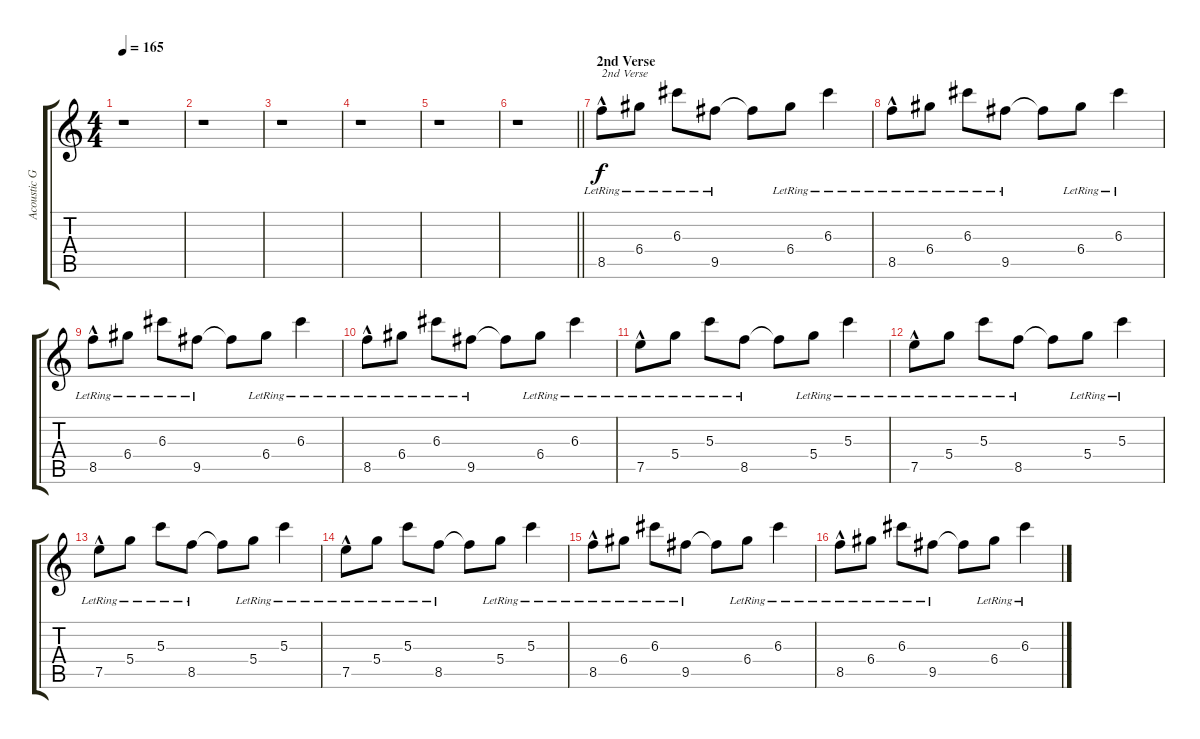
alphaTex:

\track ("Acoustic Gtr." "Acoustic G") {instrument acousticguitarsteel}
\staff {score tabs}
\tuning (E4 B3 G4 D4 A3 E3) {hide}
\ts (4 4)
\tempo 165
\clef g2
\ks c
r.1{dy p} |
r.1 |
r.1 |
r.1 |
r.1 |
\barLineRight lightlight
r.1 |
\section ("" "2nd Verse")
8.5{hac lr}.8{txt "2nd Verse" dy f} 6.4{lr}.8 6.3{lr}.8 9.5{lr}.8 9.5{t}.8 6.4{lr}.8 6.3{lr}.4 |
8.5{hac lr}.8 6.4{lr}.8 6.3{lr}.8 9.5{lr}.8 9.5{t}.8 6.4{lr}.8 6.3{lr}.4 |
8.5{hac lr}.8 6.4{lr}.8 6.3{lr}.8 9.5{lr}.8 9.5{t}.8 6.4{lr}.8 6.3{lr}.4 |
8.5{hac lr}.8 6.4{lr}.8 6.3{lr}.8 9.5{lr}.8 9.5{t}.8 6.4{lr}.8 6.3{lr}.4 |
7.5{hac lr}.8 5.4{lr}.8 5.3{lr}.8 8.5{lr}.8 8.5{t}.8 5.4{lr}.8 5.3{lr}.4 |
7.5{hac lr}.8 5.4{lr}.8 5.3{lr}.8 8.5{lr}.8 8.5{t}.8 5.4{lr}.8 5.3{lr}.4 |
7.5{hac lr}.8 5.4{lr}.8 5.3{lr}.8 8.5{lr}.8 8.5{t}.8 5.4{lr}.8 5.3{lr}.4 |
7.5{hac lr}.8 5.4{lr}.8 5.3{lr}.8 8.5{lr}.8 8.5{t}.8 5.4{lr}.8 5.3{lr}.4 |
8.5{hac lr}.8 6.4{lr}.8 6.3{lr}.8 9.5{lr}.8 9.5{t}.8 6.4{lr}.8 6.3{lr}.4 |
8.5{hac lr}.8 6.4{lr}.8 6.3{lr}.8 9.5{lr}.8 9.5{t}.8 6.4{lr}.8 6.3{lr}.4
